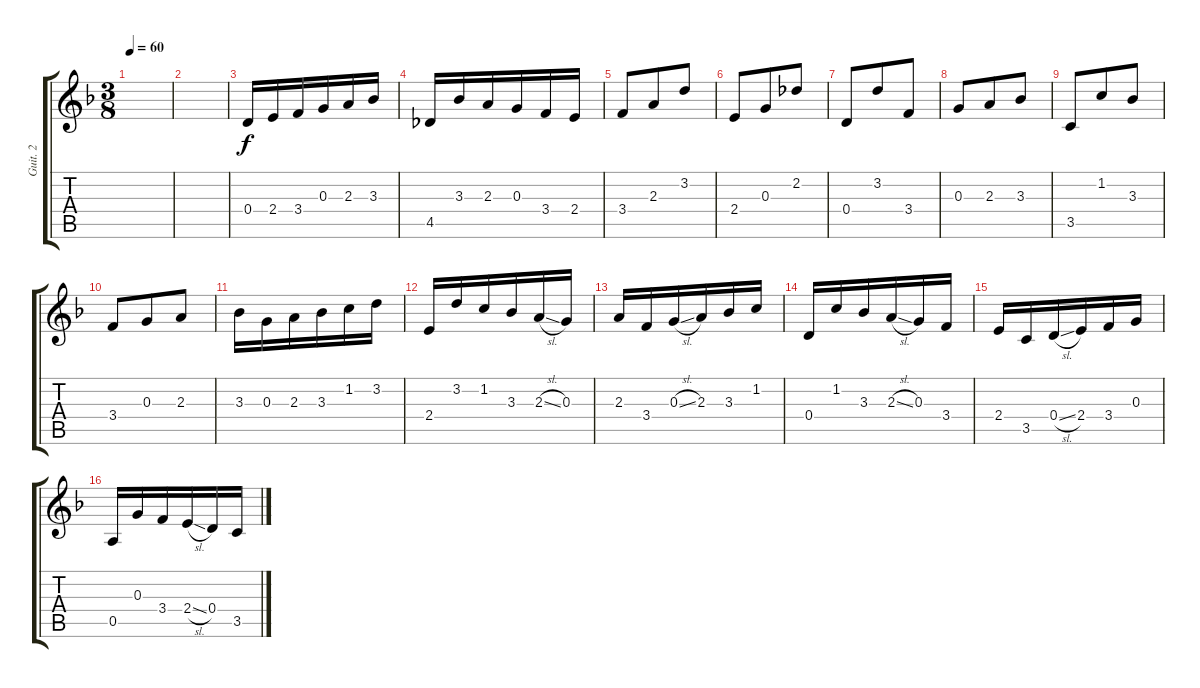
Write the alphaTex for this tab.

\track ("Guit. 2" "Guit. 2") {instrument acousticguitarnylon}
\staff {score tabs}
\tuning (E4 B3 G3 D3 A2 E2) {hide}
\ts (3 8)
\tempo 60
\clef g2
\ks f
|
|
0.4.16 2.4.16 3.4.16 0.3.16 2.3.16 3.3.16 |
4.5.16 3.3.16 2.3.16 0.3.16 3.4.16 2.4.16 |
3.4.8 2.3.8 3.2.8 |
2.4.8 0.3.8 2.2.8 |
0.4.8 3.2.8 3.4.8 |
0.3.8 2.3.8 3.3.8 |
3.5.8 1.2.8 3.3.8 |
3.4.8 0.3.8 2.3.8 |
3.3.16 0.3.16 2.3.16 3.3.16 1.2.16 3.2.16 |
2.4.16 3.2.16 1.2.16 3.3.16 2.3{sl}.16 0.3.16 |
2.3.16 3.4.16 0.3{sl}.16 2.3.16 3.3.16 1.2.16 |
0.4.16 1.2.16 3.3.16 2.3{sl}.16 0.3.16 3.4.16 |
2.4.16 3.5.16 0.4{sl}.16 2.4.16 3.4.16 0.3.16 |
0.5.16 0.3.16 3.4.16 2.4{sl}.16 0.4.16 3.5.16
